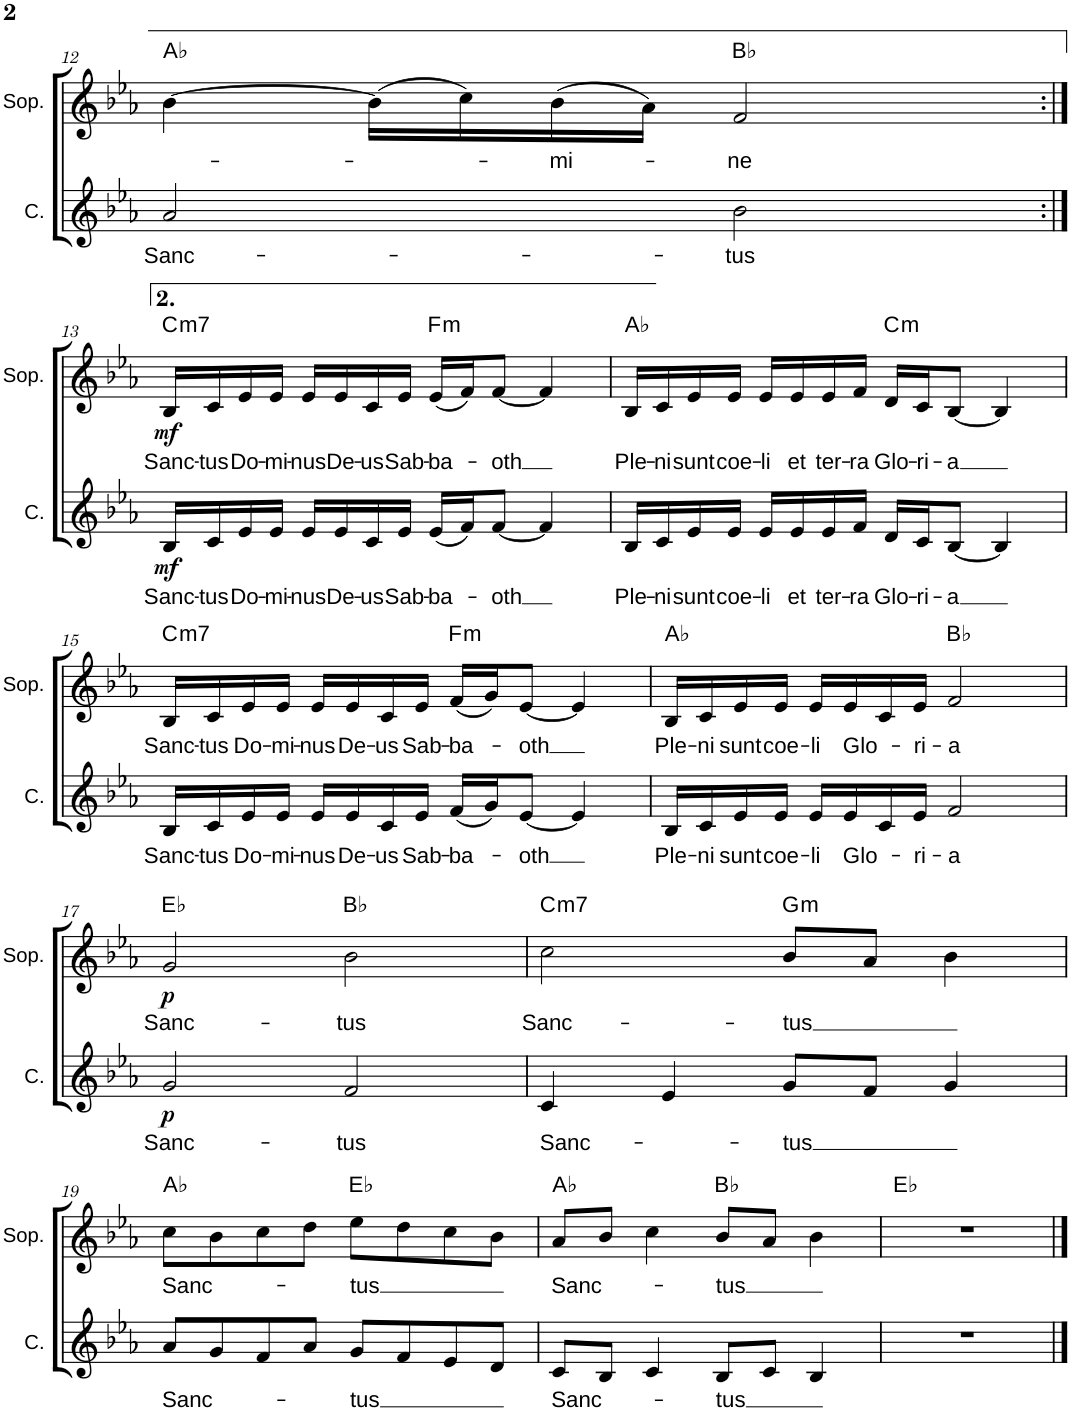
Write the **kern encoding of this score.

**kern	**text	**dynam	**kern	**text	**dynam	**harte
*part2	*part2	*part2	*part1	*part1	*part1	*part1
*staff2	*staff2	*staff2	*staff1	*staff1	*staff1	*
*I"Contralto	*	*	*I"Soprano	*	*	*
*I'C.	*	*	*I'Sop.	*	*	*
!!LO:PB:g=z
*clefG2	*	*	*clefG2	*	*	*
*k[b-e-a-]	*	*	*k[b-e-a-]	*	*	*
*M4/4	*	*	*M4/4	*	*	*
=12	=12	=12	=12	=12	=12	=12
!	!LO:LY:b	!	!	!	!	!
2a-/	Sanc-	.	[4b-\	.	.	Ab:maj
.	.	.	(16b-\LL]	.	.	.
.	.	.	16cc\)	.	.	.
!	!	!	!	!LO:LY:b	!	!
.	.	.	(16b-\	-mi-	.	.
.	.	.	16a-\JJ)	.	.	.
!	!LO:LY:b	!	!	!LO:LY:b	!	!
2b-\	-tus	.	2f/	-ne	.	Bb:maj
!!LO:LB:g=z
=13:|!	=13:|!	=13:|!	=13:|!	=13:|!	=13:|!	=13:|!
!	!LO:LY:b	!LO:DY:b	!	!LO:LY:b	!LO:DY:b	!LO:H:kt=m7
16B-/LL	Sanc-	mf	16B-/LL	Sanc-	mf	C:min7
!	!LO:LY:b	!	!	!LO:LY:b	!	!
16c/	-tus	.	16c/	-tus	.	.
!	!LO:LY:b	!	!	!LO:LY:b	!	!
16e-/	Do-	.	16e-/	Do-	.	.
!	!LO:LY:b	!	!	!LO:LY:b	!	!
16e-/JJ	-mi-	.	16e-/JJ	-mi-	.	.
!	!LO:LY:b	!	!	!LO:LY:b	!	!
16e-/LL	-nus	.	16e-/LL	-nus	.	.
!	!LO:LY:b	!	!	!LO:LY:b	!	!
16e-/	De-	.	16e-/	De-	.	.
!	!LO:LY:b	!	!	!LO:LY:b	!	!
16c/	-us	.	16c/	-us	.	.
!	!LO:LY:b	!	!	!LO:LY:b	!	!
16e-/JJ	Sab-	.	16e-/JJ	Sab-	.	.
!	!LO:LY:b	!	!	!LO:LY:b	!	!LO:H:kt=m
(16e-/LL	-ba-	.	(16e-/LL	-ba-	.	F:min
16f/J)	.	.	16f/J)	.	.	.
!	!LO:LY:b	!	!	!LO:LY:b	!	!
[8f/J	-oth	.	[8f/J	-oth	.	.
4f/]	.	.	4f/]	.	.	.
=14	=14	=14	=14	=14	=14	=14
!	!LO:LY:b	!	!	!LO:LY:b	!	!
16B-/LL	Ple-	.	16B-/LL	Ple-	.	Ab:maj
!	!LO:LY:b	!	!	!LO:LY:b	!	!
16c/	-ni	.	16c/	-ni	.	.
!	!LO:LY:b	!	!	!LO:LY:b	!	!
16e-/	sunt	.	16e-/	sunt	.	.
!	!LO:LY:b	!	!	!LO:LY:b	!	!
16e-/JJ	coe-	.	16e-/JJ	coe-	.	.
!	!LO:LY:b	!	!	!LO:LY:b	!	!
16e-/LL	-li	.	16e-/LL	-li	.	.
!	!LO:LY:b	!	!	!LO:LY:b	!	!
16e-/	et	.	16e-/	et	.	.
!	!LO:LY:b	!	!	!LO:LY:b	!	!
16e-/	ter-	.	16e-/	ter-	.	.
!	!LO:LY:b	!	!	!LO:LY:b	!	!
16f/JJ	-ra	.	16f/JJ	-ra	.	.
!	!LO:LY:b	!	!	!LO:LY:b	!	!LO:H:kt=m
16d/LL	Glo-	.	16d/LL	Glo-	.	C:min
!	!LO:LY:b	!	!	!LO:LY:b	!	!
16c/J	-ri-	.	16c/J	-ri-	.	.
!	!LO:LY:b	!	!	!LO:LY:b	!	!
[8B-/J	-a	.	[8B-/J	-a	.	.
4B-/]	.	.	4B-/]	.	.	.
!!LO:LB:g=z
=15	=15	=15	=15	=15	=15	=15
!	!LO:LY:b	!	!	!LO:LY:b	!	!LO:H:kt=m7
16B-/LL	Sanc-	.	16B-/LL	Sanc-	.	C:min7
!	!LO:LY:b	!	!	!LO:LY:b	!	!
16c/	-tus	.	16c/	-tus	.	.
!	!LO:LY:b	!	!	!LO:LY:b	!	!
16e-/	Do-	.	16e-/	Do-	.	.
!	!LO:LY:b	!	!	!LO:LY:b	!	!
16e-/JJ	-mi-	.	16e-/JJ	-mi-	.	.
!	!LO:LY:b	!	!	!LO:LY:b	!	!
16e-/LL	-nus	.	16e-/LL	-nus	.	.
!	!LO:LY:b	!	!	!LO:LY:b	!	!
16e-/	De-	.	16e-/	De-	.	.
!	!LO:LY:b	!	!	!LO:LY:b	!	!
16c/	-us	.	16c/	-us	.	.
!	!LO:LY:b	!	!	!LO:LY:b	!	!
16e-/JJ	Sab-	.	16e-/JJ	Sab-	.	.
!	!LO:LY:b	!	!	!LO:LY:b	!	!LO:H:kt=m
(16f/LL	-ba-	.	(16f/LL	-ba-	.	F:min
16g/J)	.	.	16g/J)	.	.	.
!	!LO:LY:b	!	!	!LO:LY:b	!	!
[8e-/J	-oth	.	[8e-/J	-oth	.	.
4e-/]	.	.	4e-/]	.	.	.
=16	=16	=16	=16	=16	=16	=16
!	!LO:LY:b	!	!	!LO:LY:b	!	!
16B-/LL	Ple-	.	16B-/LL	Ple-	.	Ab:maj
!	!LO:LY:b	!	!	!LO:LY:b	!	!
16c/	-ni	.	16c/	-ni	.	.
!	!LO:LY:b	!	!	!LO:LY:b	!	!
16e-/	sunt	.	16e-/	sunt	.	.
!	!LO:LY:b	!	!	!LO:LY:b	!	!
16e-/JJ	coe-	.	16e-/JJ	coe-	.	.
!	!LO:LY:b	!	!	!LO:LY:b	!	!
16e-/LL	-li	.	16e-/LL	-li	.	.
!	!LO:LY:b	!	!	!LO:LY:b	!	!
16e-/	Glo-	.	16e-/	Glo-	.	.
16c/	.	.	16c/	.	.	.
!	!LO:LY:b	!	!	!LO:LY:b	!	!
16e-/JJ	-ri-	.	16e-/JJ	-ri-	.	.
!	!LO:LY:b	!	!	!LO:LY:b	!	!
2f/	-a	.	2f/	-a	.	Bb:maj
!!LO:LB:g=z
=17	=17	=17	=17	=17	=17	=17
!	!LO:LY:b	!LO:DY:b	!	!LO:LY:b	!LO:DY:b	!
2g/	Sanc-	p	2g/	Sanc-	p	Eb:maj
!	!LO:LY:b	!	!	!LO:LY:b	!	!
2f/	-tus	.	2b-\	-tus	.	Bb:maj
=18	=18	=18	=18	=18	=18	=18
!	!LO:LY:b	!	!	!LO:LY:b	!	!LO:H:kt=m7
4c/	-Sanc-	.	2cc\	Sanc-	.	C:min7
4e-/	.	.	.	.	.	.
!	!LO:LY:b	!	!	!LO:LY:b	!	!LO:H:kt=m
8g/L	-tus	.	8b-/L	-tus	.	G:min
8f/J	.	.	8a-/J	.	.	.
4g/	.	.	4b-\	.	.	.
!!LO:LB:g=z
=19	=19	=19	=19	=19	=19	=19
!	!LO:LY:b	!	!	!LO:LY:b	!	!
8a-/L	Sanc-	.	8cc\L	Sanc-	.	Ab:maj
8g/	.	.	8b-\	.	.	.
8f/	.	.	8cc\	.	.	.
8a-/J	.	.	8dd\J	.	.	.
!	!LO:LY:b	!	!	!LO:LY:b	!	!
8g/L	-tus	.	8ee-\L	-tus	.	Eb:maj
8f/	.	.	8dd\	.	.	.
8e-/	.	.	8cc\	.	.	.
8d/J	.	.	8b-\J	.	.	.
=20	=20	=20	=20	=20	=20	=20
!	!LO:LY:b	!	!	!LO:LY:b	!	!
8c/L	Sanc-	.	8a-/L	Sanc-	.	Ab:maj
8B-/J	.	.	8b-/J	.	.	.
4c/	.	.	4cc\	.	.	.
!	!LO:LY:b	!	!	!LO:LY:b	!	!
8B-/L	-tus	.	8b-/L	-tus	.	Bb:maj
8c/J	.	.	8a-/J	.	.	.
4B-/	.	.	4b-\	.	.	.
=21	=21	=21	=21	=21	=21	=21
1r	.	.	1r	.	.	Eb:maj
==	==	==	==	==	==	==
*-	*-	*-	*-	*-	*-	*-
